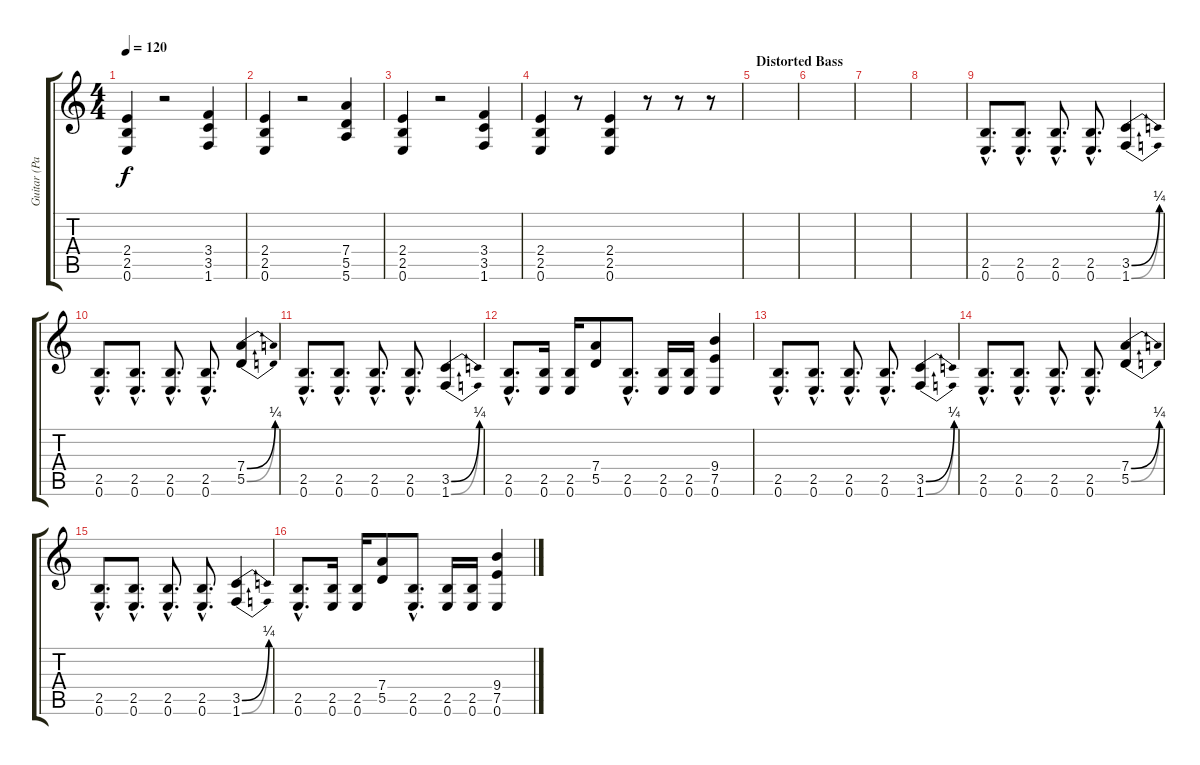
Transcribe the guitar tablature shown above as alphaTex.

\track ("Guitar (Pan)" "Guitar (Pa") {instrument distortionguitar}
\staff {score tabs}
\tuning (E4 B3 G3 D3 A2 E2) {hide}
\ts (4 4)
\tempo 120
\clef g2
\ks c
(2.4 2.5 0.6).4{dy f} r.2 (3.4 3.5 1.6).4 |
(2.4 2.5 0.6).4 r.2 (7.4 5.5 5.6).4 |
(2.4 2.5 0.6).4 r.2 (3.4 3.5 1.6).4 |
(2.4 2.5 0.6).4 r.8 (2.4 2.5 0.6).4 r.8 r.8 r.8 |
\section ("" "Distorted Bass")
|
|
|
|
(2.5{hac} 0.6{hac}).8{d volume 16} (2.5{hac} 0.6{hac}).8{d} (2.5{hac} 0.6{hac}).8{d} (2.5{hac} 0.6{hac}).8{d} (3.5{be (bend 0 0 60 1)} 1.6{be (bend 0 0 60 1)}).4 |
(2.5{hac} 0.6{hac}).8{d} (2.5{hac} 0.6{hac}).8{d} (2.5{hac} 0.6{hac}).8{d} (2.5{hac} 0.6{hac}).8{d} (7.4{be (bend 0 0 60 1)} 5.5{be (bend 0 0 60 1)}).4 |
(2.5{hac} 0.6{hac}).8{d} (2.5{hac} 0.6{hac}).8{d} (2.5{hac} 0.6{hac}).8{d} (2.5{hac} 0.6{hac}).8{d} (3.5{be (bend 0 0 60 1)} 1.6{be (bend 0 0 60 1)}).4 |
(2.5{hac} 0.6{hac}).8{d} (2.5 0.6).16 (2.5 0.6).16 (7.4 5.5).8 (2.5{hac} 0.6{hac}).8{d} (2.5 0.6).16 (2.5 0.6).16 (9.4 7.5 0.6).4 |
(2.5{hac} 0.6{hac}).8{d volume 16} (2.5{hac} 0.6{hac}).8{d} (2.5{hac} 0.6{hac}).8{d} (2.5{hac} 0.6{hac}).8{d} (3.5{be (bend 0 0 60 1)} 1.6{be (bend 0 0 60 1)}).4 |
(2.5{hac} 0.6{hac}).8{d} (2.5{hac} 0.6{hac}).8{d} (2.5{hac} 0.6{hac}).8{d} (2.5{hac} 0.6{hac}).8{d} (7.4{be (bend 0 0 60 1)} 5.5{be (bend 0 0 60 1)}).4 |
(2.5{hac} 0.6{hac}).8{d} (2.5{hac} 0.6{hac}).8{d} (2.5{hac} 0.6{hac}).8{d} (2.5{hac} 0.6{hac}).8{d} (3.5{be (bend 0 0 60 1)} 1.6{be (bend 0 0 60 1)}).4 |
(2.5{hac} 0.6{hac}).8{d} (2.5 0.6).16 (2.5 0.6).16 (7.4 5.5).8 (2.5{hac} 0.6{hac}).8{d} (2.5 0.6).16 (2.5 0.6).16 (9.4 7.5 0.6).4
